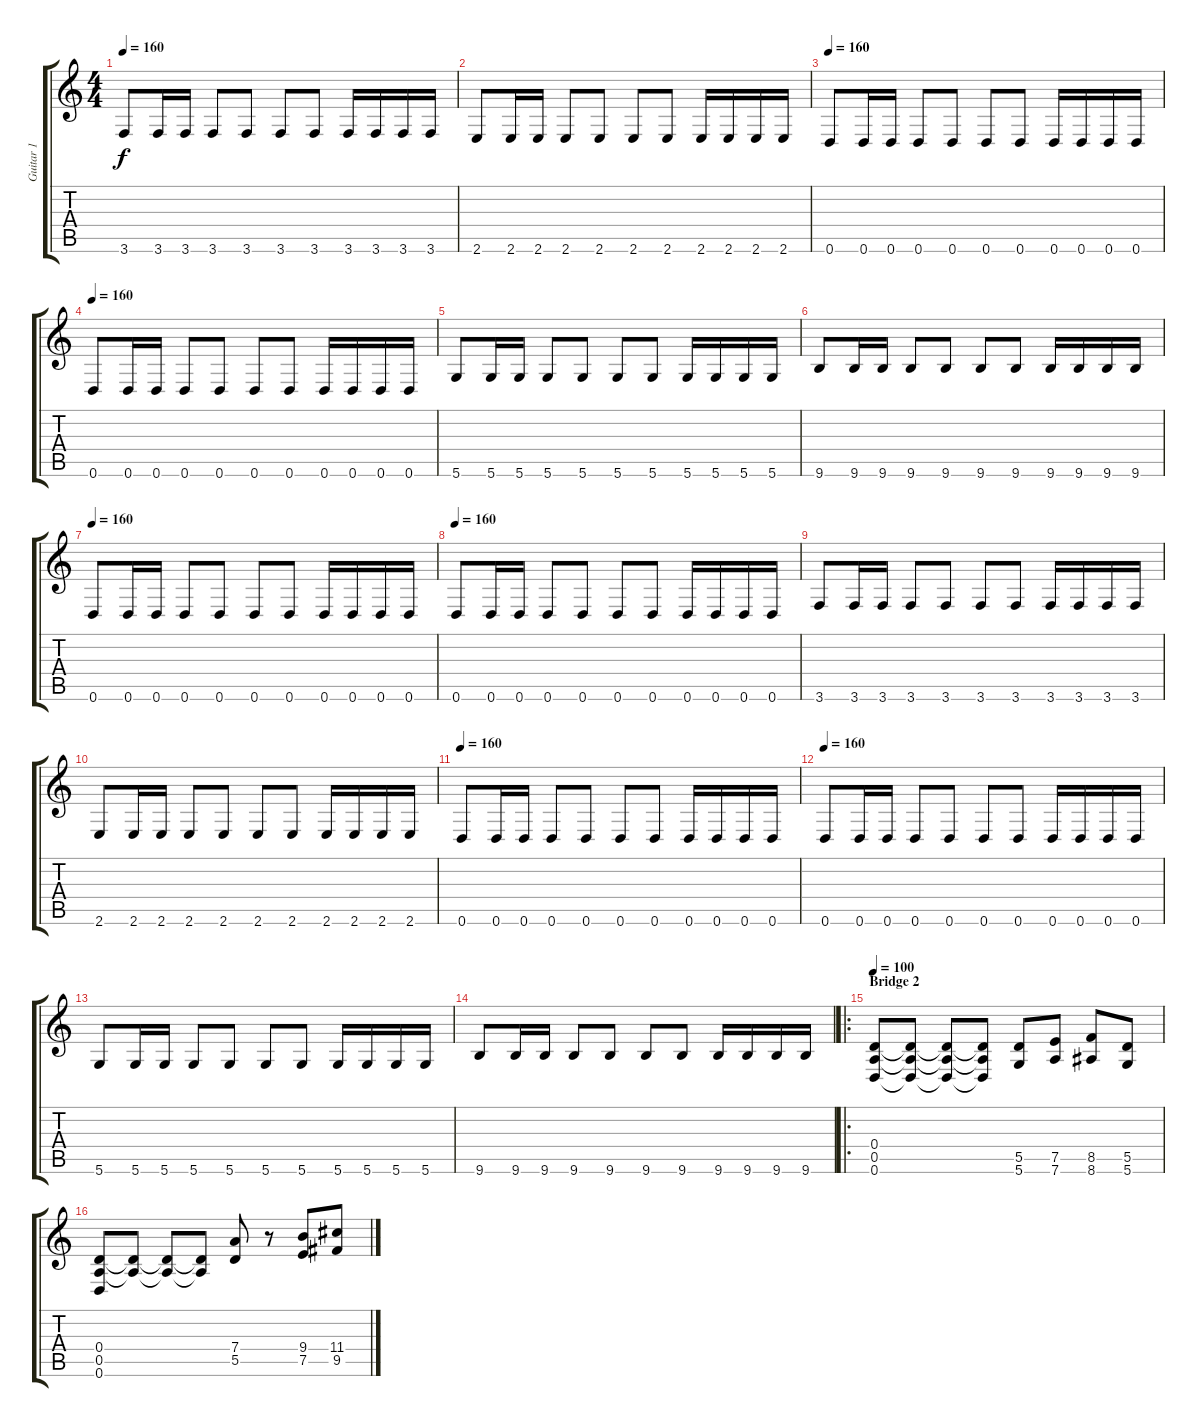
\track ("Guitar 1" "Guitar 1") {instrument distortionguitar}
\staff {score tabs}
\tuning (E4 B3 G3 D3 A2 D2) {hide}
\ts (4 4)
\tempo 160
\clef g2
\ks c
3.6.8{dy f} 3.6.16 3.6.16 3.6.8 3.6.8 3.6.8 3.6.8 3.6.16 3.6.16 3.6.16 3.6.16 |
2.6.8 2.6.16 2.6.16 2.6.8 2.6.8 2.6.8 2.6.8 2.6.16 2.6.16 2.6.16 2.6.16 |
\tempo 160
0.6.8 0.6.16 0.6.16 0.6.8 0.6.8 0.6.8 0.6.8 0.6.16 0.6.16 0.6.16 0.6.16 |
\tempo 160
0.6.8 0.6.16 0.6.16 0.6.8 0.6.8 0.6.8 0.6.8 0.6.16 0.6.16 0.6.16 0.6.16 |
5.6.8 5.6.16 5.6.16 5.6.8 5.6.8 5.6.8 5.6.8 5.6.16 5.6.16 5.6.16 5.6.16 |
9.6.8 9.6.16 9.6.16 9.6.8 9.6.8 9.6.8 9.6.8 9.6.16 9.6.16 9.6.16 9.6.16 |
\tempo 160
0.6.8 0.6.16 0.6.16 0.6.8 0.6.8 0.6.8 0.6.8 0.6.16 0.6.16 0.6.16 0.6.16 |
\tempo 160
0.6.8 0.6.16 0.6.16 0.6.8 0.6.8 0.6.8 0.6.8 0.6.16 0.6.16 0.6.16 0.6.16 |
3.6.8 3.6.16 3.6.16 3.6.8 3.6.8 3.6.8 3.6.8 3.6.16 3.6.16 3.6.16 3.6.16 |
2.6.8 2.6.16 2.6.16 2.6.8 2.6.8 2.6.8 2.6.8 2.6.16 2.6.16 2.6.16 2.6.16 |
\tempo 160
0.6.8 0.6.16 0.6.16 0.6.8 0.6.8 0.6.8 0.6.8 0.6.16 0.6.16 0.6.16 0.6.16 |
\tempo 160
0.6.8 0.6.16 0.6.16 0.6.8 0.6.8 0.6.8 0.6.8 0.6.16 0.6.16 0.6.16 0.6.16 |
5.6.8 5.6.16 5.6.16 5.6.8 5.6.8 5.6.8 5.6.8 5.6.16 5.6.16 5.6.16 5.6.16 |
9.6.8 9.6.16 9.6.16 9.6.8 9.6.8 9.6.8 9.6.8 9.6.16 9.6.16 9.6.16 9.6.16 |
\ro
\section ("" "Bridge 2 ")
\tempo 100
(0.4 0.5 0.6).8 (0.4{t} 0.5{t} 0.6{t}).8 (0.4{t} 0.5{t} 0.6{t}).8 (0.4{t} 0.5{t} 0.6{t}).8 (5.5 5.6).8 (7.5 7.6).8 (8.5 8.6).8 (5.5 5.6).8 |
(0.4 0.5 0.6).8 (0.4{t} 0.5{t}).8 (0.4{t} 0.5{t}).8 (0.4{t} 0.5{t}).8 (7.4 5.5).8 r.8 (9.4 7.5).8 (11.4 9.5).8
